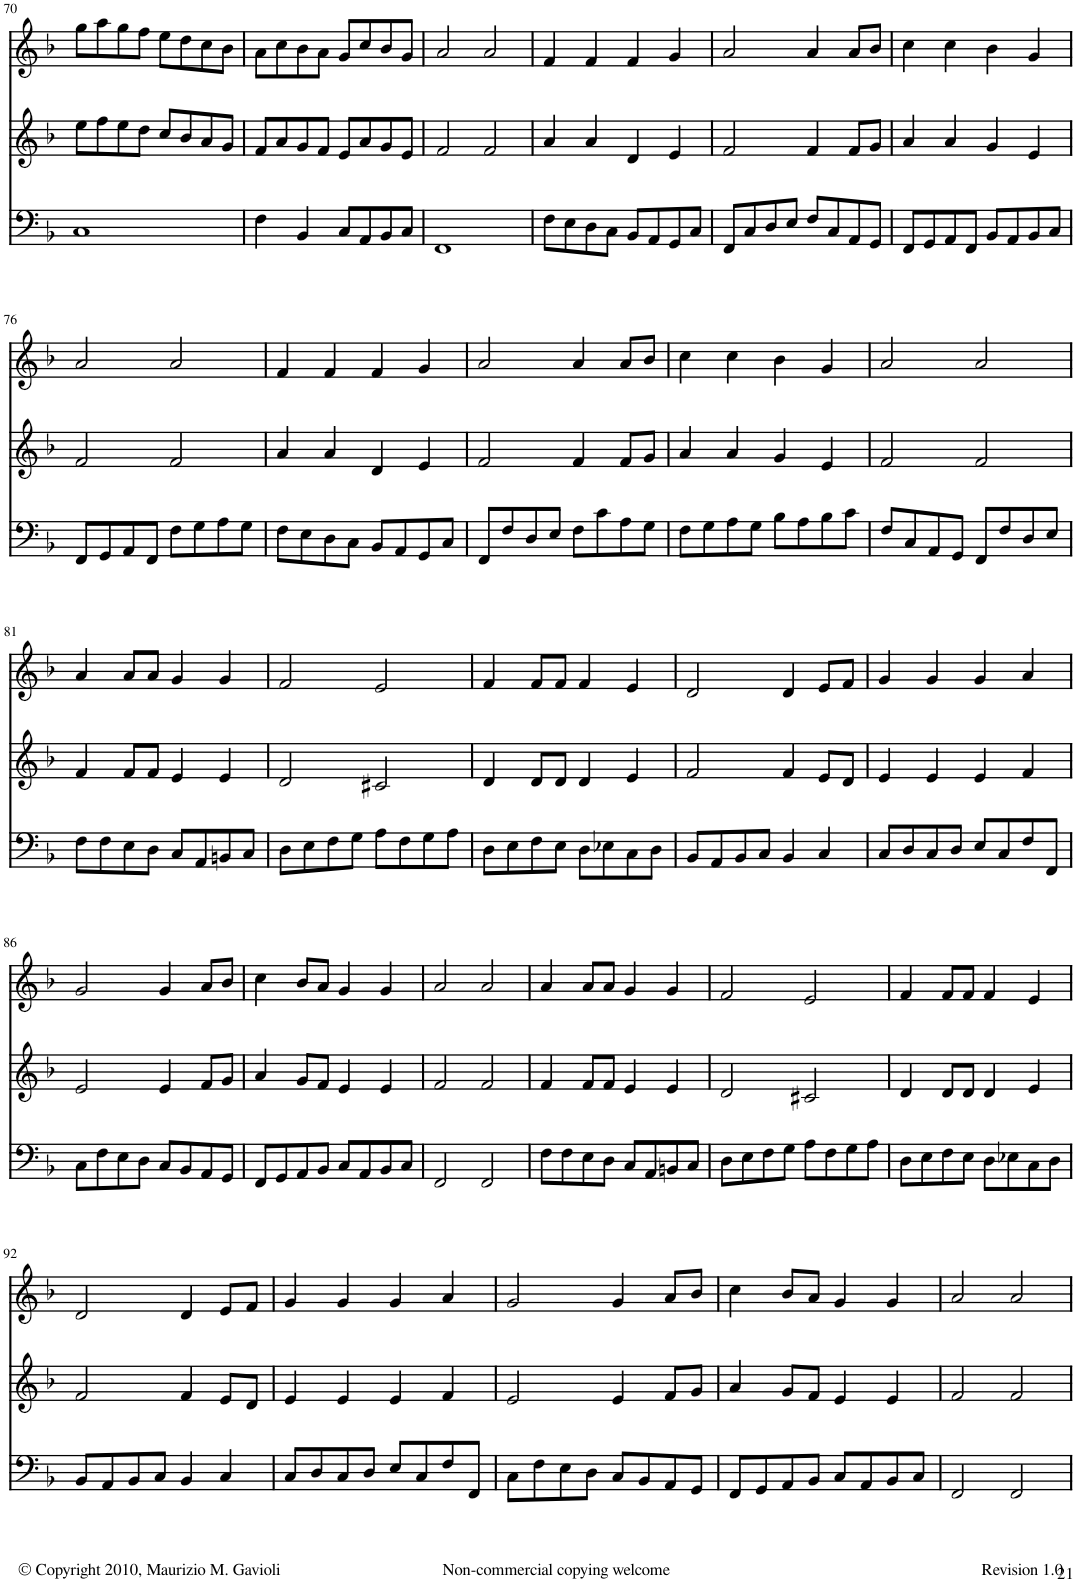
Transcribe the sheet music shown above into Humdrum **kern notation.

**kern	**kern	**kern
*part3	*part2	*part1
*staff3	*staff2	*staff1
*I"Basso	*I"Canto II	*I"Canto I
!!LO:PB:g=z
*clefF4	*clefG2	*clefG2
*k[b-]	*k[b-]	*k[b-]
*M4/4	*M4/4	*M4/4
*met(c)	*met(c)	*met(c)
=70	=70	=70
1C	8ee\L	8gg\L
.	8ff\	8aa\
.	8ee\	8gg\
.	8dd\J	8ff\J
.	8cc/L	8ee\L
.	8b-/	8dd\
.	8a/	8cc\
.	8g/J	8b-\J
=71	=71	=71
4F\	8f/L	8a\L
.	8a/	8cc\
4BB-/	8g/	8b-\
.	8f/J	8a\J
8C/L	8e/L	8g/L
8AA/	8a/	8cc/
8BB-/	8g/	8b-/
8C/J	8e/J	8g/J
=72	=72	=72
1FF	2f/	2a/
.	2f/	2a/
=73	=73	=73
8F\L	4a/	4f/
8E\	.	.
8D\	4a/	4f/
8C\J	.	.
8BB-/L	4d/	4f/
8AA/	.	.
8GG/	4e/	4g/
8C/J	.	.
=74	=74	=74
8FF/L	2f/	2a/
8C/	.	.
8D/	.	.
8E/J	.	.
8F/L	4f/	4a/
8C/	.	.
8AA/	8f/L	8a/L
8GG/J	8g/J	8b-/J
=75	=75	=75
8FF/L	4a/	4cc\
8GG/	.	.
8AA/	4a/	4cc\
8FF/J	.	.
8BB-/L	4g/	4b-\
8AA/	.	.
8BB-/	4e/	4g/
8C/J	.	.
!!LO:LB:g=z
=76	=76	=76
8FF/L	2f/	2a/
8GG/	.	.
8AA/	.	.
8FF/J	.	.
8F\L	2f/	2a/
8G\	.	.
8A\	.	.
8G\J	.	.
=77	=77	=77
8F\L	4a/	4f/
8E\	.	.
8D\	4a/	4f/
8C\J	.	.
8BB-/L	4d/	4f/
8AA/	.	.
8GG/	4e/	4g/
8C/J	.	.
=78	=78	=78
8FF/L	2f/	2a/
8F/	.	.
8D/	.	.
8E/J	.	.
8F\L	4f/	4a/
8c\	.	.
8A\	8f/L	8a/L
8G\J	8g/J	8b-/J
=79	=79	=79
8F\L	4a/	4cc\
8G\	.	.
8A\	4a/	4cc\
8G\J	.	.
8B-\L	4g/	4b-\
8A\	.	.
8B-\	4e/	4g/
8c\J	.	.
=80	=80	=80
8F/L	2f/	2a/
8C/	.	.
8AA/	.	.
8GG/J	.	.
8FF/L	2f/	2a/
8F/	.	.
8D/	.	.
8E/J	.	.
!!LO:LB:g=z
=81	=81	=81
8F\L	4f/	4a/
8F\	.	.
8E\	8f/L	8a/L
8D\J	8f/J	8a/J
8C/L	4e/	4g/
8AA/	.	.
8BBn/	4e/	4g/
8C/J	.	.
=82	=82	=82
8D\L	2d/	2f/
8E\	.	.
8F\	.	.
8G\J	.	.
8A\L	2c#X/	2e/
8F\	.	.
8G\	.	.
8A\J	.	.
=83	=83	=83
8D\L	4d/	4f/
8E\	.	.
8F\	8d/L	8f/L
8E\J	8d/J	8f/J
8D\L	4d/	4f/
8E-X\	.	.
8C\	4e/	4e/
8D\J	.	.
=84	=84	=84
8BB-/L	2f/	2d/
8AA/	.	.
8BB-/	.	.
8C/J	.	.
4BB-/	4f/	4d/
4C/	8e/L	8e/L
.	8d/J	8f/J
=85	=85	=85
8C/L	4e/	4g/
8D/	.	.
8C/	4e/	4g/
8D/J	.	.
8E/L	4e/	4g/
8C/	.	.
8F/	4f/	4a/
8FF/J	.	.
!!LO:LB:g=z
=86	=86	=86
8C\L	2e/	2g/
8F\	.	.
8E\	.	.
8D\J	.	.
8C/L	4e/	4g/
8BB-/	.	.
8AA/	8f/L	8a/L
8GG/J	8g/J	8b-/J
=87	=87	=87
8FF/L	4a/	4cc\
8GG/	.	.
8AA/	8g/L	8b-/L
8BB-/J	8f/J	8a/J
8C/L	4e/	4g/
8AA/	.	.
8BB-/	4e/	4g/
8C/J	.	.
=88	=88	=88
2FF/	2f/	2a/
2FF/	2f/	2a/
=89	=89	=89
8F\L	4f/	4a/
8F\	.	.
8E\	8f/L	8a/L
8D\J	8f/J	8a/J
8C/L	4e/	4g/
8AA/	.	.
8BBn/	4e/	4g/
8C/J	.	.
=90	=90	=90
8D\L	2d/	2f/
8E\	.	.
8F\	.	.
8G\J	.	.
8A\L	2c#X/	2e/
8F\	.	.
8G\	.	.
8A\J	.	.
=91	=91	=91
8D\L	4d/	4f/
8E\	.	.
8F\	8d/L	8f/L
8E\J	8d/J	8f/J
8D\L	4d/	4f/
8E-X\	.	.
8C\	4e/	4e/
8D\J	.	.
!!LO:LB:g=z
=92	=92	=92
8BB-/L	2f/	2d/
8AA/	.	.
8BB-/	.	.
8C/J	.	.
4BB-/	4f/	4d/
4C/	8e/L	8e/L
.	8d/J	8f/J
=93	=93	=93
8C/L	4e/	4g/
8D/	.	.
8C/	4e/	4g/
8D/J	.	.
8E/L	4e/	4g/
8C/	.	.
8F/	4f/	4a/
8FF/J	.	.
=94	=94	=94
8C\L	2e/	2g/
8F\	.	.
8E\	.	.
8D\J	.	.
8C/L	4e/	4g/
8BB-/	.	.
8AA/	8f/L	8a/L
8GG/J	8g/J	8b-/J
=95	=95	=95
8FF/L	4a/	4cc\
8GG/	.	.
8AA/	8g/L	8b-/L
8BB-/J	8f/J	8a/J
8C/L	4e/	4g/
8AA/	.	.
8BB-/	4e/	4g/
8C/J	.	.
=96	=96	=96
2FF/	2f/	2a/
2FF/	2f/	2a/
=	=	=
*-	*-	*-
